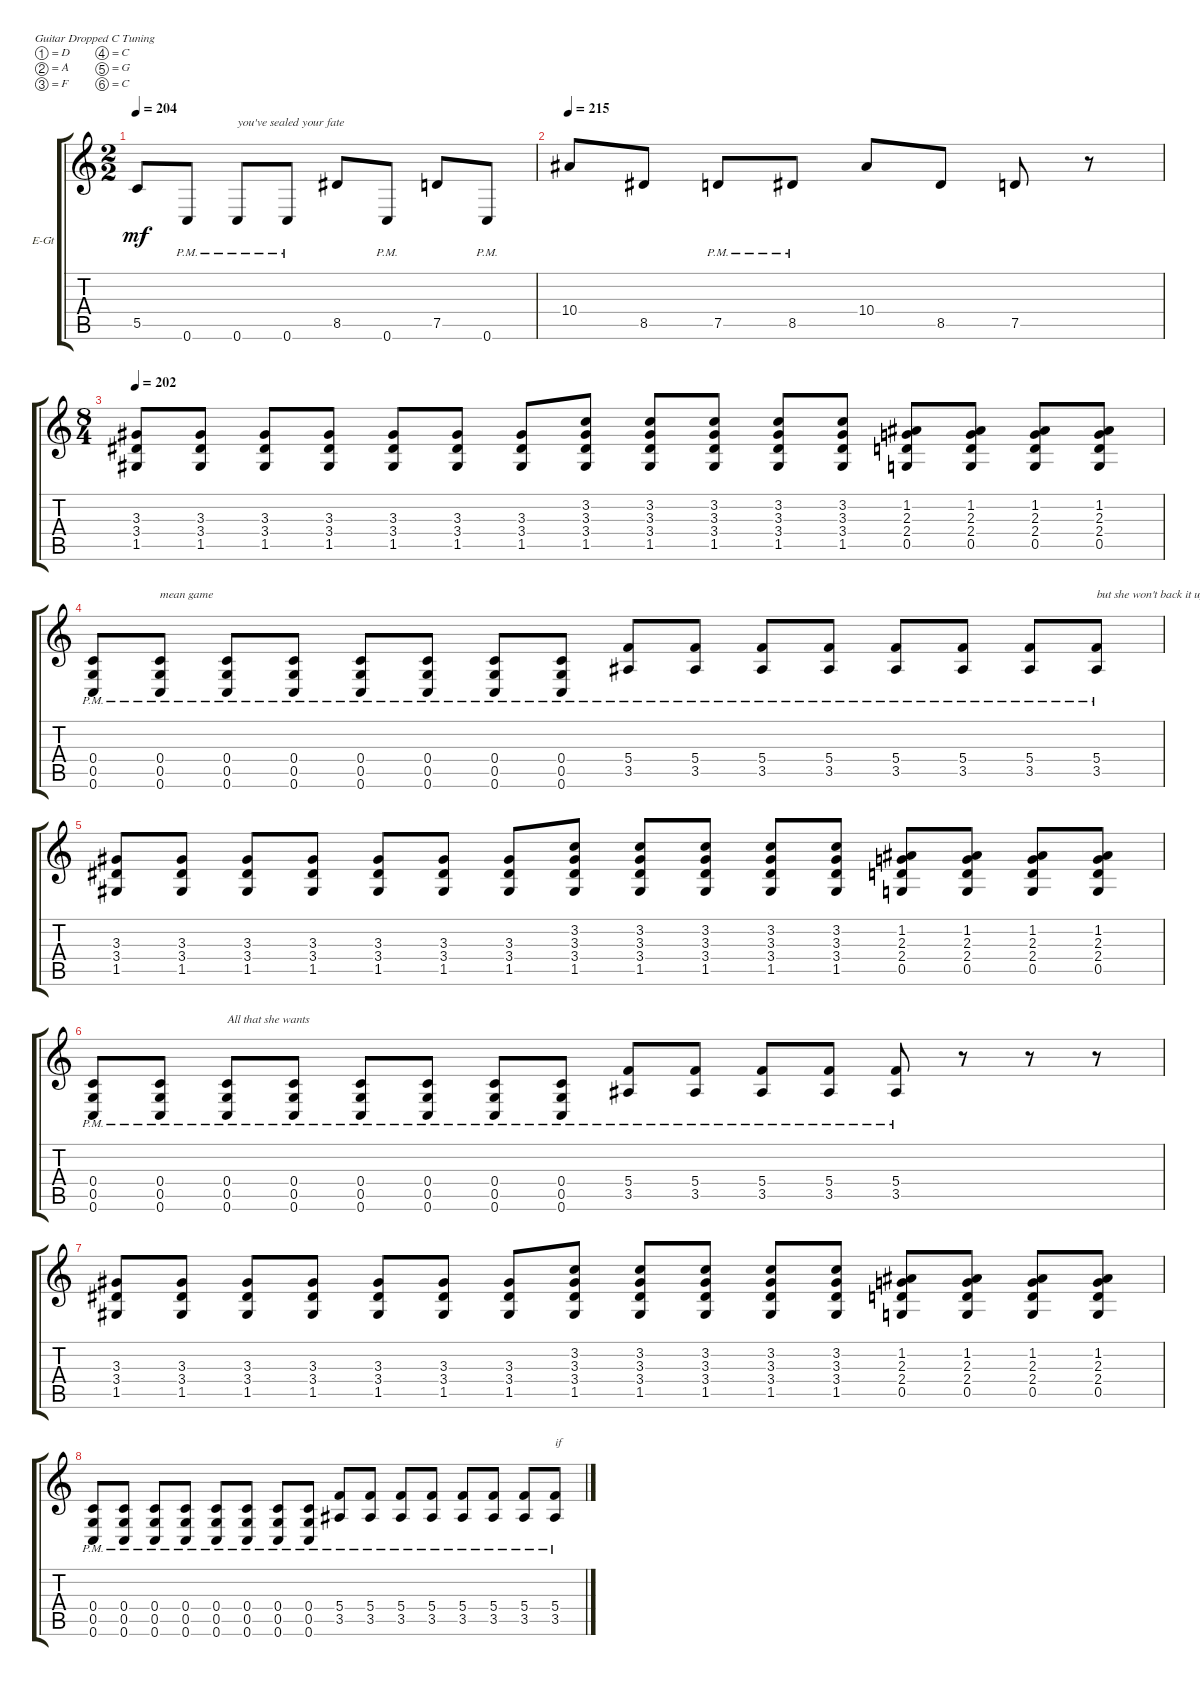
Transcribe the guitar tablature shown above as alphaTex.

\defaultSystemsLayout 4
\bracketExtendMode groupsimilarinstruments
\firstSystemTrackNameOrientation horizontal
\otherSystemsTrackNameOrientation horizontal
\track ("Gajic" "E-Gt") {instrument distortionguitar}
\staff {score tabs}
\tuning (D4 A3 F3 C3 G2 C2)
\ts (2 2)
\tempo 204
\clef g2
\ks c
5.5.8{dy mf} 0.6{pm}.8 0.6{pm}.8{txt "you've sealed your fate"} 0.6{pm}.8 8.5.8 0.6{pm}.8 7.5.8 0.6{pm}.8 |
\tempo 215
10.4.8 8.5.8 7.5{pm}.8 8.5{pm}.8 10.4.8 8.5.8 7.5.8 r.8 |
\ts (8 4)
\tempo 202
(1.5 3.4 3.3).8 (3.3 3.4 1.5).8 (3.4 3.3 1.5).8 (3.3 3.4 1.5).8 (1.5 3.4 3.3).8 (3.3 3.4 1.5).8 (3.4 3.3 1.5).8 (3.2 3.3 3.4 1.5).8 (1.5 3.4 3.3 3.2).8 (3.2 3.3 3.4 1.5).8 (3.2 3.4 3.3 1.5).8 (3.2 3.3 3.4 1.5).8 (0.5 2.4 2.3 1.2).8 (0.5 2.4 2.3 1.2).8 (1.2 2.3 2.4 0.5).8 (2.4 2.3 1.2 0.5).8 |
(0.5{pm} 0.6{pm} 0.4{pm}).8 (0.5{pm} 0.6{pm} 0.4{pm}).8{txt "mean game"} (0.5{pm} 0.4{pm} 0.6{pm}).8 (0.5{pm} 0.6{pm} 0.4{pm}).8 (0.5{pm} 0.4{pm} 0.6{pm}).8 (0.6{pm} 0.5{pm} 0.4{pm}).8 (0.4{pm} 0.5{pm} 0.6{pm}).8 (0.6{pm} 0.5{pm} 0.4{pm}).8 (3.5{pm} 5.4{pm}).8 (3.5{pm} 5.4{pm}).8 (3.5{pm} 5.4{pm}).8 (3.5{pm} 5.4{pm}).8 (3.5{pm} 5.4{pm}).8 (3.5{pm} 5.4{pm}).8 (3.5{pm} 5.4{pm}).8 (3.5{pm} 5.4{pm}).8{txt "but she won't back it up"} |
(1.5 3.4 3.3).8 (3.3 3.4 1.5).8 (3.4 3.3 1.5).8 (3.3 3.4 1.5).8 (1.5 3.4 3.3).8 (3.3 3.4 1.5).8 (3.4 3.3 1.5).8 (3.2 3.3 3.4 1.5).8 (1.5 3.4 3.3 3.2).8 (3.2 3.3 3.4 1.5).8 (3.2 3.4 3.3 1.5).8 (3.2 3.3 3.4 1.5).8 (0.5 2.4 2.3 1.2).8 (0.5 2.4 2.3 1.2).8 (1.2 2.3 2.4 0.5).8 (2.4 2.3 1.2 0.5).8 |
(0.5{pm} 0.6{pm} 0.4{pm}).8 (0.5{pm} 0.6{pm} 0.4{pm}).8 (0.5{pm} 0.4{pm} 0.6{pm}).8{txt "All that she wants"} (0.5{pm} 0.6{pm} 0.4{pm}).8 (0.5{pm} 0.4{pm} 0.6{pm}).8 (0.6{pm} 0.5{pm} 0.4{pm}).8 (0.4{pm} 0.5{pm} 0.6{pm}).8 (0.6{pm} 0.5{pm} 0.4{pm}).8 (3.5{pm} 5.4{pm}).8 (3.5{pm} 5.4{pm}).8 (3.5{pm} 5.4{pm}).8 (3.5{pm} 5.4{pm}).8 (3.5{pm} 5.4{pm}).8 r.8 r.8 r.8 |
(1.5 3.4 3.3).8 (3.3 3.4 1.5).8 (3.4 3.3 1.5).8 (3.3 3.4 1.5).8 (1.5 3.4 3.3).8 (3.3 3.4 1.5).8 (3.4 3.3 1.5).8 (3.2 3.3 3.4 1.5).8 (1.5 3.4 3.3 3.2).8 (3.2 3.3 3.4 1.5).8 (3.2 3.4 3.3 1.5).8 (3.2 3.3 3.4 1.5).8 (0.5 2.4 2.3 1.2).8 (0.5 2.4 2.3 1.2).8 (1.2 2.3 2.4 0.5).8 (2.4 2.3 1.2 0.5).8 |
(0.5{pm} 0.6{pm} 0.4{pm}).8 (0.5{pm} 0.6{pm} 0.4{pm}).8 (0.5{pm} 0.4{pm} 0.6{pm}).8 (0.5{pm} 0.6{pm} 0.4{pm}).8 (0.5{pm} 0.4{pm} 0.6{pm}).8 (0.6{pm} 0.5{pm} 0.4{pm}).8 (0.4{pm} 0.5{pm} 0.6{pm}).8 (0.6{pm} 0.5{pm} 0.4{pm}).8 (3.5{pm} 5.4{pm}).8 (3.5{pm} 5.4{pm}).8 (3.5{pm} 5.4{pm}).8 (3.5{pm} 5.4{pm}).8 (3.5{pm} 5.4{pm}).8 (3.5{pm} 5.4{pm}).8 (3.5{pm} 5.4{pm}).8 (3.5{pm} 5.4{pm}).8{txt "if"}
